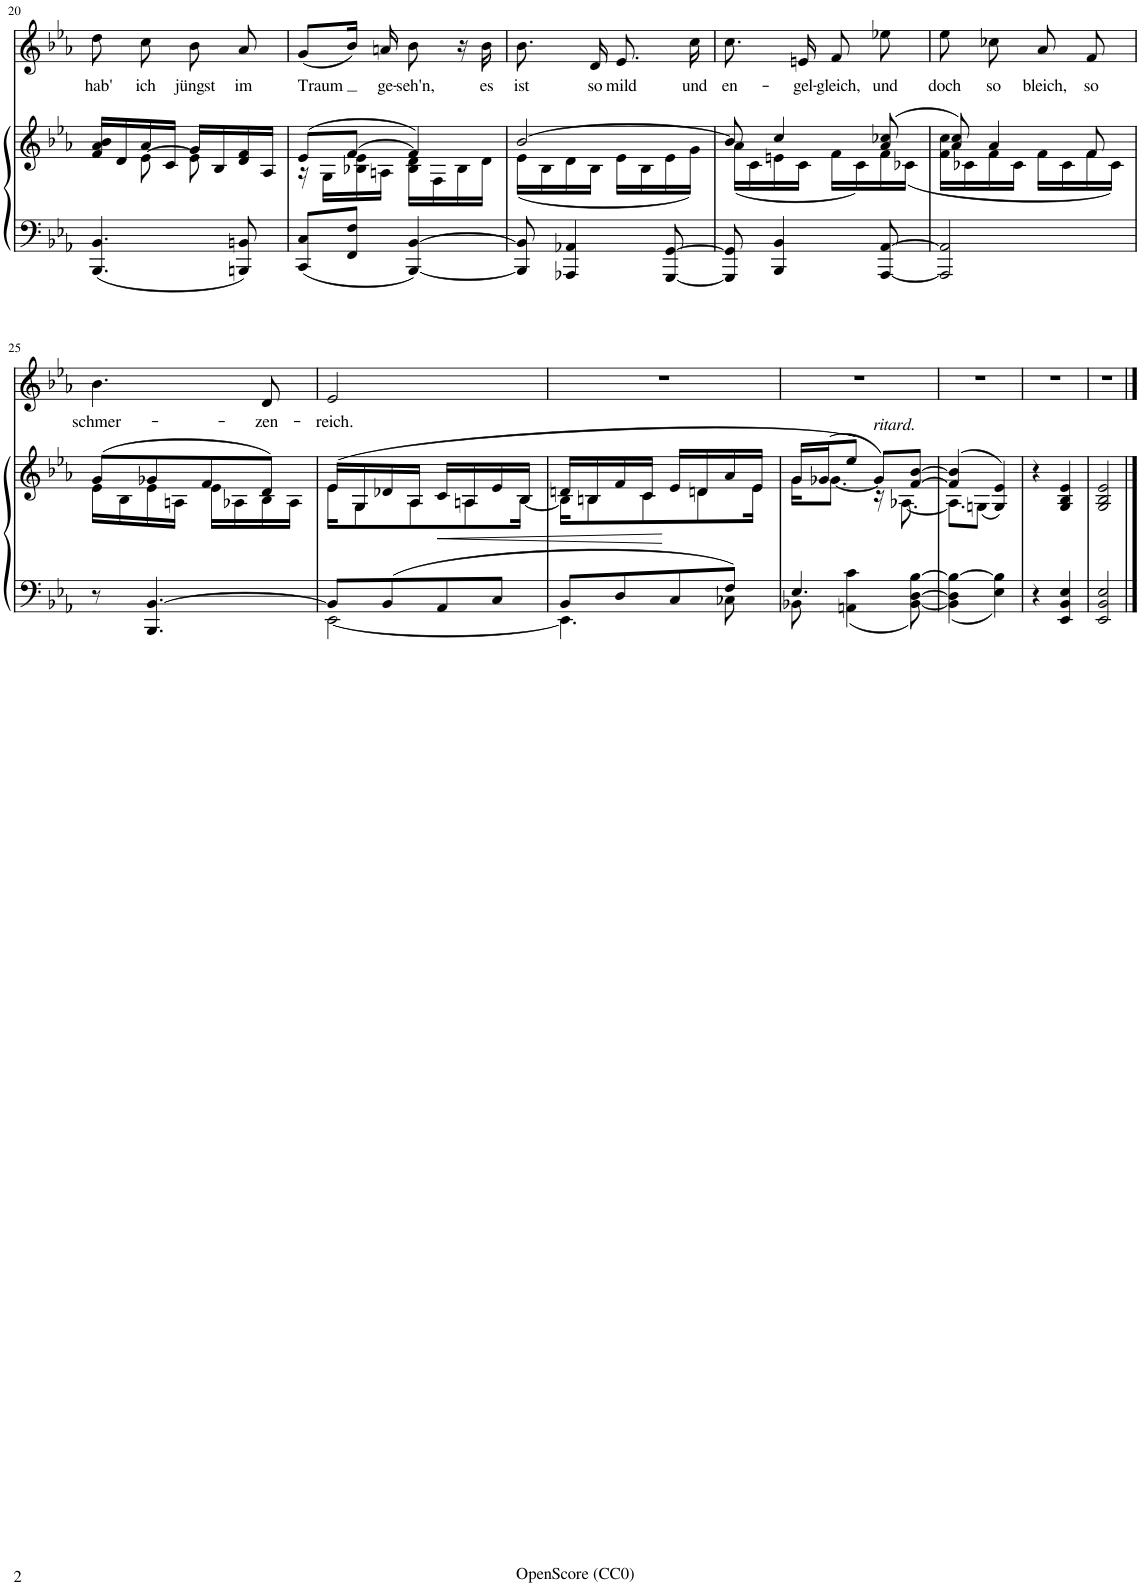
**kern	**kern	**dynam	**kern	**text
*part2	*part2	*part2	*part1	*part1
*staff3	*staff2	*staff2/3	*staff1	*staff1
*I"Piano	*	*	*I"Voice	*
*I'Pno	*	*	*	*
!!LO:PB:g=z
*clefF4	*clefG2	*	*clefG2	*
*k[b-e-a-]	*k[b-e-a-]	*	*k[b-e-a-]	*
*M2/4	*M2/4	*	*M2/4	*
=20	=20	=20	=20	=20
*	*^	*	*	*
!	!	!	!	!	!LO:LY:b
4.BBB-/ 4.BB-/	16f/ 16a-/ 16b-/LL	8ryy	.	8dd\	hab'
.	16d/	.	.	.	.
!	!	!	!	!	!LO:LY:b
.	16a-/	[>8e-\	.	8cc\	ich
.	16c/JJ	.	.	.	.
!	!	!	!	!	!LO:LY:b
.	16g/LL	8e-\]	.	8b-\	jüngst
.	16B-/	.	.	.	.
!	!	!	!	!	!LO:LY:b
8BBBn/ 8BBn/	16d/ 16f/	8ryy	.	8a-/	im
.	16A-/JJ	.	.	.	.
=21	=21	=21	=21	=21	=21
!	!	!	!	!	!LO:LY:b
8CC/ 8C/L	(8e-/L	16r	.	(8g/L	Traum
.	.	16G\LL	.	.	.
8FF/ 8F/J	[8f/J	16B-X\ 16e-\	.	16b-/JL)	.
!	!	!	!	!	!LO:LY:b
.	.	16An\JJ	.	16an/	ge-
!	!	!	!	!	!LO:LY:b
[<4BBB-/ [>4BB-/	4f/])	16B-\ 16d\LL	.	8b-\	-seh'n,
.	.	16F\	.	.	.
.	.	16B-\	.	16r	.
!	!	!	!	!	!LO:LY:b
.	.	16d\JJ	.	16b-\	es
=22	=22	=22	=22	=22	=22
!	!	!	!	!	!LO:LY:b
8BBB-/] 8BB-/]	[>2b-/	(16e-\LL	.	8.b-\	ist
.	.	16B-\	.	.	.
4AAA-X/ 4AA-X/	.	16d\	.	.	.
!	!	!	!	!	!LO:LY:b
.	.	16B-\JJ	.	16d/	so
!	!	!	!	!	!LO:LY:b
.	.	16e-\LL	.	8.e-/	mild
.	.	16B-\	.	.	.
[<8GGG/ [>8GG/	.	16e-\	.	.	.
!	!	!	!	!	!LO:LY:b
.	.	16g\JJ)	.	16cc\	und
=23	=23	=23	=23	=23	=23
!	!	!	!	!	!LO:LY:b
8GGG/] 8GG/]	8b-/]	(16a-\LL	.	8.cc\	en-
.	.	16c\	.	.	.
4BBB-/ 4BB-/	4cc/	16en\	.	.	.
!	!	!	!	!	!LO:LY:b
.	.	16c\JJ	.	16en/	-gel-
!	!	!	!	!	!LO:LY:b
.	.	16f\LL	.	8f/	-gleich,
.	.	16c\)	.	.	.
!	!	!	!	!	!LO:LY:b
[<8AAA-/ [>8AA-/	(8a-/ 8cc-X/	16f\	.	8ee-X\	und
.	.	(16c-X\JJ	.	.	.
=24	=24	=24	=24	=24	=24
!	!	!	!	!	!LO:LY:b
2AAA-/] 2AA-/]	8a-/ 8cc/)	16f\ 16cc\LL	.	8ee-\	doch
.	.	16c-X\	.	.	.
!	!	!	!	!	!LO:LY:b
.	4a-/	16f\	.	8cc-X\	so
.	.	16c-\JJ	.	.	.
!	!	!	!	!	!LO:LY:b
.	.	16f\LL	.	8a-/	bleich,
.	.	16c-\	.	.	.
!	!	!	!	!	!LO:LY:b
.	8f/	16f\	.	8f/	so
.	.	16c-\JJ)	.	.	.
!!LO:LB:g=z
=25	=25	=25	=25	=25	=25
!	!	!	!	!	!LO:LY:b
8r	(8g/L	16e-\LL	.	4.b-\	schmer-
.	.	16B-\	.	.	.
4.BBB-/ [4.BB-/	8g-X/	16e-\	.	.	.
.	.	16An\JJ	.	.	.
.	8f/	16e-\LL	.	.	.
.	.	16A-X\	.	.	.
!	!	!	!	!	!LO:LY:b
.	8d/J)	16B-\	.	8d/	-zen-
.	.	16A-\JJ	.	.	.
=26	=26	=26	=26	=26	=26
*^	*	*	*	*	*
!	!	!	!	!	!	!LO:LY:b
8BB-/L]	[<2EE-\	(16e-/LL	16e-\KL	.	2e-/	-reich.
.	.	16G/	8G\	.	.	.
8BB-/	.	16d-X/	.	.	.	.
.	.	16A-/JJ	8A-\	.	.	.
!	!	!	!	!LO:HP:b	!	!
8AA-/	.	16c/LL	.	<	.	.
.	.	16An/	8A\	.	.	.
8C/J	.	16e-/	.	.	.	.
.	.	[<16B-/JJ	16B-\Jk	.	.	.
=27	=27	=27	=27	=27	=27	=27
8BB-/L	4.EE-\]	16dn/LL	16B-\KL]	.	2r	.
.	.	16Bn/	8B\	.	.	.
8D/	.	16f/	.	.	.	.
.	.	16c/JJ	8c\	.	.	.
8C/	.	16e-/LL	.	[	.	.
.	.	16d/	8dn\	.	.	.
8F/J	8C-X\	16a-/	.	.	.	.
.	.	16e-/JJ	16e-\Jk	.	.	.
=28	=28	=28	=28	=28	=28	=28
4.E-/	8BB-X\	16g/LL	16g\KL	.	2r	.
.	.	(16g-X/J	[8.g-\J	.	.	.
.	4AAn\ 4c\	8ee-/J)	.	.	.	.
!	!	!LO:TX:a:i:t=ritard.	!	!	!	!
.	.	8g-/L])	16r	.	.	.
.	.	.	[<8.A-X\	.	.	.
8ryy	[<8BB-\ [>8D\ [>8B-\	[8f/ [8b-/J	.	.	.	.
*v	*v	*	*	*	*	*
=29	=29	=29	=29	=29	=29
4BB-\] 4D\] 4B-\_	(4f/] 4b-/]	8.A-\L]	.	2r	.
.	.	(<8Gn\J	.	.	.
4E-\ 4B-\])	(4G/ 4e-/)	.	.	.	.
.	.	8.ryy	.	.	.
*	*v	*v	*	*	*
=30	=30	=30	=30	=30
4r	4r	.	2r	.
4EE-/ 4BB-/ 4E-/	4G/ 4B-/ 4e-/	.	.	.
=31	=31	=31	=31	=31
2EE-/ 2BB-/ 2E-/	2G/ 2B-/ 2e-/	.	2r	.
==	==	==	==	==
*-	*-	*-	*-	*-
